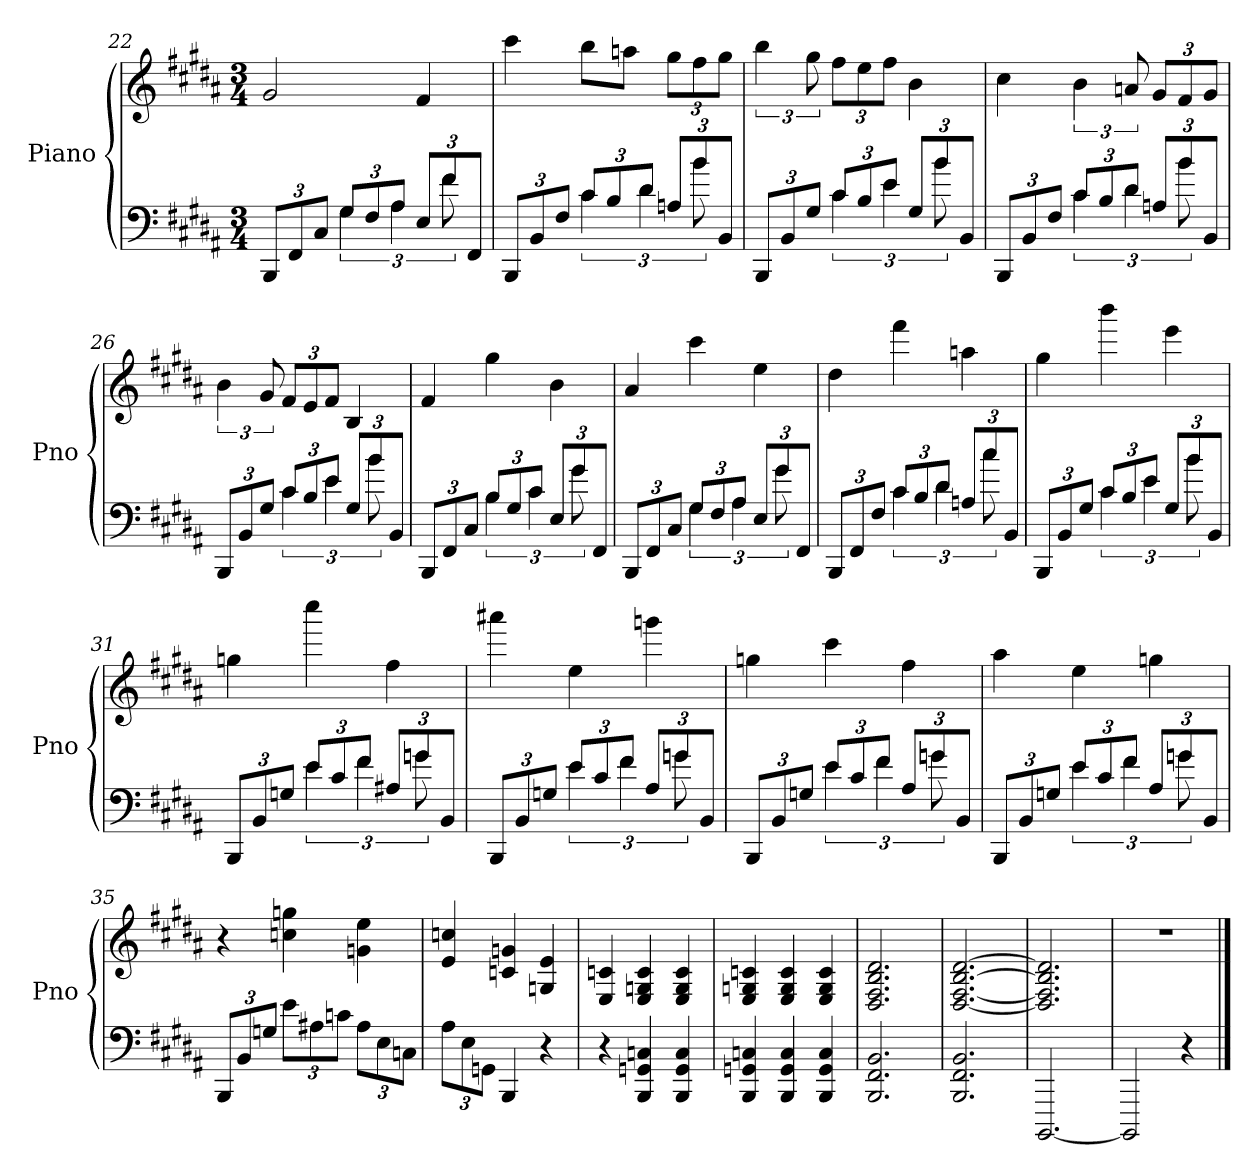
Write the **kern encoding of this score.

**kern	**kern
*part1	*part1
*staff2	*staff1
*I"Piano	*
*I'Pno	*
*clefF4	*clefG2
*k[f#c#g#d#a#]	*k[f#c#g#d#a#]
*B:	*B:
*M3/4	*M3/4
=22	=22
*^	*
12BBBL	4ryy	2g#
12FF#	.	.
12C#J	.	.
12G#L	6G#	.
12F#	.	.
12A#J	6A#	.
12EL	.	4f#
12f#	12f#	.
12FF#J	12ryy	.
=23	=23	=23
12BBBL	4ryy	4ccc#
12BB	.	.
12F#J	.	.
12c#L	6c#	8bbL
12B	.	.
.	.	8aanJ
12d#J	6d#	.
12AnL	.	12gg#L
12b	12b	12ff#
12BBJ	12ryy	12gg#J
=24	=24	=24
12BBBL	4ryy	6bb
12BB	.	.
12G#J	.	12gg#
12c#L	6c#	12ff#L
12B	.	12ee
12eJ	6e	12ff#J
12G#L	.	4b
12b	12b	.
12BBJ	12ryy	.
=25	=25	=25
12BBBL	4ryy	4cc#
12BB	.	.
12F#J	.	.
12c#L	6c#	6b
12B	.	.
12d#J	6d#	12an
12AnL	.	12g#L
12b	12b	12f#
12BBJ	12ryy	12g#J
=26	=26	=26
12BBBL	4ryy	6b
12BB	.	.
12G#J	.	12g#
12c#L	6c#	12f#L
12B	.	12e
12eJ	6e	12f#J
12G#L	.	4B
12b	12b	.
12BBJ	12ryy	.
=27	=27	=27
12BBBL	4ryy	4f#
12FF#	.	.
12C#J	.	.
12BL	6B	4gg#
12G#	.	.
12c#J	6c#	.
12EL	.	4b
12g#	12g#	.
12FF#J	12ryy	.
=28	=28	=28
12BBBL	4ryy	4a#
12FF#	.	.
12C#J	.	.
12G#L	6G#	4ccc#
12F#	.	.
12A#J	6A#	.
12EL	.	4ee
12g#	12g#	.
12FF#J	12ryy	.
=29	=29	=29
12BBBL	4ryy	4dd#
12FF#	.	.
12F#J	.	.
12c#L	6c#	4fff#
12B	.	.
12d#J	6d#	.
12AnL	.	4aan
12cc#	12cc#	.
12BBJ	12ryy	.
=30	=30	=30
12BBBL	4ryy	4gg#
12BB	.	.
12G#J	.	.
12c#L	6c#	4bbb
12B	.	.
12eJ	6e	.
12G#L	.	4eee
12b	12b	.
12BBJ	12ryy	.
=31	=31	=31
12BBBL	4ryy	4ggn
12BB	.	.
12GnJ	.	.
12eL	6e	4cccc#
12c#	.	.
12f#J	6f#	.
12A#XL	.	4ff#
12gn	12gn	.
12BBJ	12ryy	.
=32	=32	=32
12BBBL	4ryy	4aaa#X
12BB	.	.
12GnJ	.	.
12eL	6e	4ee
12c#	.	.
12f#J	6f#	.
12A#L	.	4gggn
12gn	12gn	.
12BBJ	12ryy	.
=33	=33	=33
12BBBL	4ryy	4ggn
12BB	.	.
12GnJ	.	.
12eL	6e	4ccc#
12c#	.	.
12f#J	6f#	.
12A#L	.	4ff#
12gn	12gn	.
12BBJ	12ryy	.
=34	=34	=34
12BBBL	4ryy	4aa#
12BB	.	.
12GnJ	.	.
12eL	6e	4ee
12c#	.	.
12f#J	6f#	.
12A#L	.	4ggn
12gn	12gn	.
12BBJ	12ryy	.
*v	*v	*
=35	=35
12BBBL	4r
12BB	.
12GnJ	.
12eL	4ccn 4ggn
12A#X	.
12cnJ	.
12A#L	4gn 4ee
12E	.
12CnJ	.
=36	=36
12A#L	4e 4ccn
12E	.
12GGnJ	.
4BBB	4cn 4gn
4r	4Gn 4e
=37	=37
4r	4E 4cn
4BBB 4GGn 4Cn	4E 4Gn 4c
4BBB 4GG 4C	4E 4G 4c
=38	=38
4BBB 4GGn 4Cn	4E 4Gn 4cn
4BBB 4GG 4C	4E 4G 4c
4BBB 4GG 4C	4E 4G 4c
=39	=39
2.BBB 2.FF# 2.BB	2.D# 2.F# 2.B 2.d#
=40	=40
2.BBB 2.FF# 2.BB	[2.D# [2.F# [2.B [2.d#
=41	=41
[2.BBBB	2.D#] 2.F#] 2.B] 2.d#]
=42	=42
2BBBB]	2.r
4r	.
==	==
*-	*-
